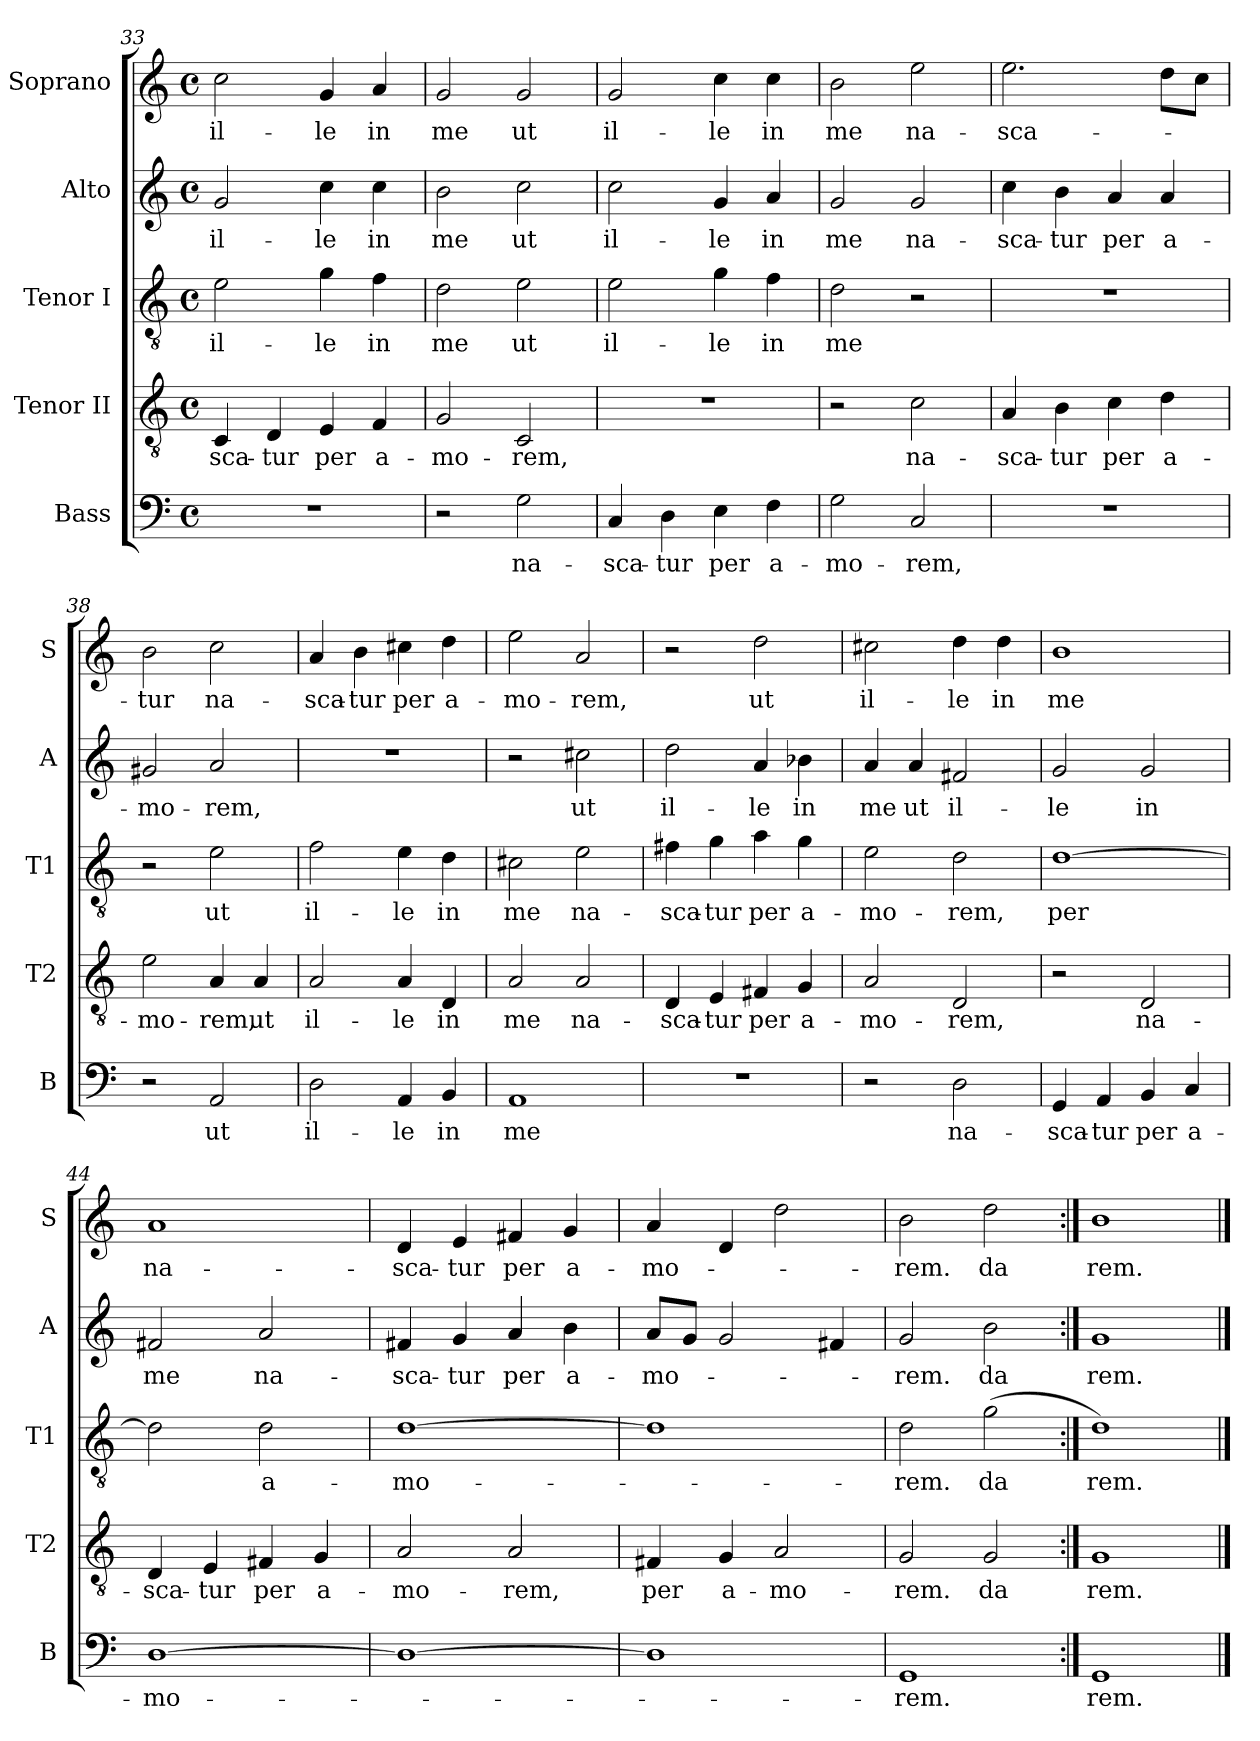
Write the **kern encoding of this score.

**kern	**text	**kern	**text	**kern	**text	**kern	**text	**kern	**text
*part5	*part5	*part4	*part4	*part3	*part3	*part2	*part2	*part1	*part1
*staff5	*staff5	*staff4	*staff4	*staff3	*staff3	*staff2	*staff2	*staff1	*staff1
*I"Bass	*	*I"Tenor II	*	*I"Tenor I	*	*I"Alto	*	*I"Soprano	*
*I'B	*	*I'T2	*	*I'T1	*	*I'A	*	*I'S	*
*clefF4	*	*clefGv2	*	*clefGv2	*	*clefG2	*	*clefG2	*
*k[]	*	*k[]	*	*k[]	*	*k[]	*	*k[]	*
*C:	*	*C:	*	*C:	*	*C:	*	*C:	*
*M4/4	*	*M4/4	*	*M4/4	*	*M4/4	*	*M4/4	*
*met(c)	*	*met(c)	*	*met(c)	*	*met(c)	*	*met(c)	*
=33	=33	=33	=33	=33	=33	=33	=33	=33	=33
1r	.	4C/	-sca-	2e\	il-	2g/	-il-	2cc\	il-
.	.	4D/	-tur	.	.	.	.	.	.
.	.	4E/	per	4g\	-le	4cc\	le	4g/	-le
.	.	4F/	a-	4f\	in	4cc\	in	4a/	in
=34	=34	=34	=34	=34	=34	=34	=34	=34	=34
2r	.	2G/	-mo-	2d\	me	2b\	me	2g/	me
2G\	na-	2C/	-rem,	2e\	ut	2cc\	ut	2g/	ut
=35	=35	=35	=35	=35	=35	=35	=35	=35	=35
4C/	-sca-	1r	.	2e\	il-	2cc\	il-	2g/	il-
4D\	-tur	.	.	.	.	.	.	.	.
4E\	per	.	.	4g\	-le	4g/	-le	4cc\	-le
4F\	a-	.	.	4f\	in	4a/	in	4cc\	in
=36	=36	=36	=36	=36	=36	=36	=36	=36	=36
2G\	-mo-	2r	.	2d\	me	2g/	me	2b\	me
2C/	-rem,	2c\	na-	2r	.	2g/	na-	2ee\	na-
!!LO:LB:g=z
=37	=37	=37	=37	=37	=37	=37	=37	=37	=37
1r	.	4A/	-sca-	1r	.	4cc\	-sca-	2.ee\	-sca-
.	.	4B\	-tur	.	.	4b\	-tur	.	.
.	.	4c\	per	.	.	4a/	per	.	.
.	.	4d\	a-	.	.	4a/	a-	8dd\L	.
.	.	.	.	.	.	.	.	8cc\J	.
=38	=38	=38	=38	=38	=38	=38	=38	=38	=38
2r	.	2e\	-mo-	2r	.	2g#X/	-mo-	2b\	-tur
2AA/	ut	4A/	-rem,	2e\	ut	2a/	-rem,	2cc\	na-
.	.	4A/	ut	.	.	.	.	.	.
=39	=39	=39	=39	=39	=39	=39	=39	=39	=39
2D\	il-	2A/	il-	2f\	il-	1r	.	4a/	-sca-
.	.	.	.	.	.	.	.	4b\	-tur
4AA/	-le	4A/	-le	4e\	-le	.	.	4cc#X\	per
4BB/	in	4D/	in	4d\	in	.	.	4dd\	a-
=40	=40	=40	=40	=40	=40	=40	=40	=40	=40
1AA	me	2A/	me	2c#X\	me	2r	.	2ee\	-mo-
.	.	2A/	na-	2e\	na-	2cc#X\	ut	2a/	-rem,
=41	=41	=41	=41	=41	=41	=41	=41	=41	=41
1r	.	4D/	-sca-	4f#X\	-sca-	2dd\	il-	2r	.
.	.	4E/	-tur	4g\	-tur	.	.	.	.
.	.	4F#X/	per	4a\	per	4a/	-le	2dd\	ut
.	.	4G/	a-	4g\	a-	4b-X\	in	.	.
=42	=42	=42	=42	=42	=42	=42	=42	=42	=42
2r	.	2A/	-mo-	2e\	-mo-	4a/	me	2cc#X\	il-
.	.	.	.	.	.	4a/	ut	.	.
2D\	na-	2D/	-rem,	2d\	-rem,	2f#X/	il-	4dd\	-le
.	.	.	.	.	.	.	.	4dd\	in
!!LO:LB:g=z
=43	=43	=43	=43	=43	=43	=43	=43	=43	=43
4GG/	-sca-	2r	.	[>1d	per	2g/	-le	1b	me
4AA/	-tur	.	.	.	.	.	.	.	.
4BB/	per	2D/	na-	.	.	2g/	in	.	.
4C/	a-	.	.	.	.	.	.	.	.
=44	=44	=44	=44	=44	=44	=44	=44	=44	=44
[>1D	-mo-	4D/	-sca-	2d\]	.	2f#X/	me	1a	na-
.	.	4E/	-tur	.	.	.	.	.	.
.	.	4F#X/	per	2d\	a-	2a/	na-	.	.
.	.	4G/	a-	.	.	.	.	.	.
=45	=45	=45	=45	=45	=45	=45	=45	=45	=45
1D_	.	2A/	-mo-	[>1d	-mo-	4f#X/	-sca-	4d/	-sca-
.	.	.	.	.	.	4g/	-tur	4e/	-tur
.	.	2A/	-rem,	.	.	4a/	per	4f#X/	per
.	.	.	.	.	.	4b\	a-	4g/	a-
=46	=46	=46	=46	=46	=46	=46	=46	=46	=46
1D]	.	4F#X/	per	1d]	.	8a/L	-mo-	4a/	-mo-
.	.	.	.	.	.	8g/J	.	.	.
.	.	4G/	a-	.	.	2g/	.	4d/	.
.	.	2A/	-mo-	.	.	.	.	2dd\	.
.	.	.	.	.	.	4f#X/	.	.	.
=47	=47	=47	=47	=47	=47	=47	=47	=47	=47
1GG	-rem.	2G/	-rem.	2d\	-rem.	2g/	-rem.	2b\	-rem.
.	.	2G/	da	(2g\	da	2b\	da	2dd\	da
=48:|!	=48:|!	=48:|!	=48:|!	=48:|!	=48:|!	=48:|!	=48:|!	=48:|!	=48:|!
1GG	rem.	1G	rem.	1d)	rem.	1g	rem.	1b	rem.
==	==	==	==	==	==	==	==	==	==
*-	*-	*-	*-	*-	*-	*-	*-	*-	*-
